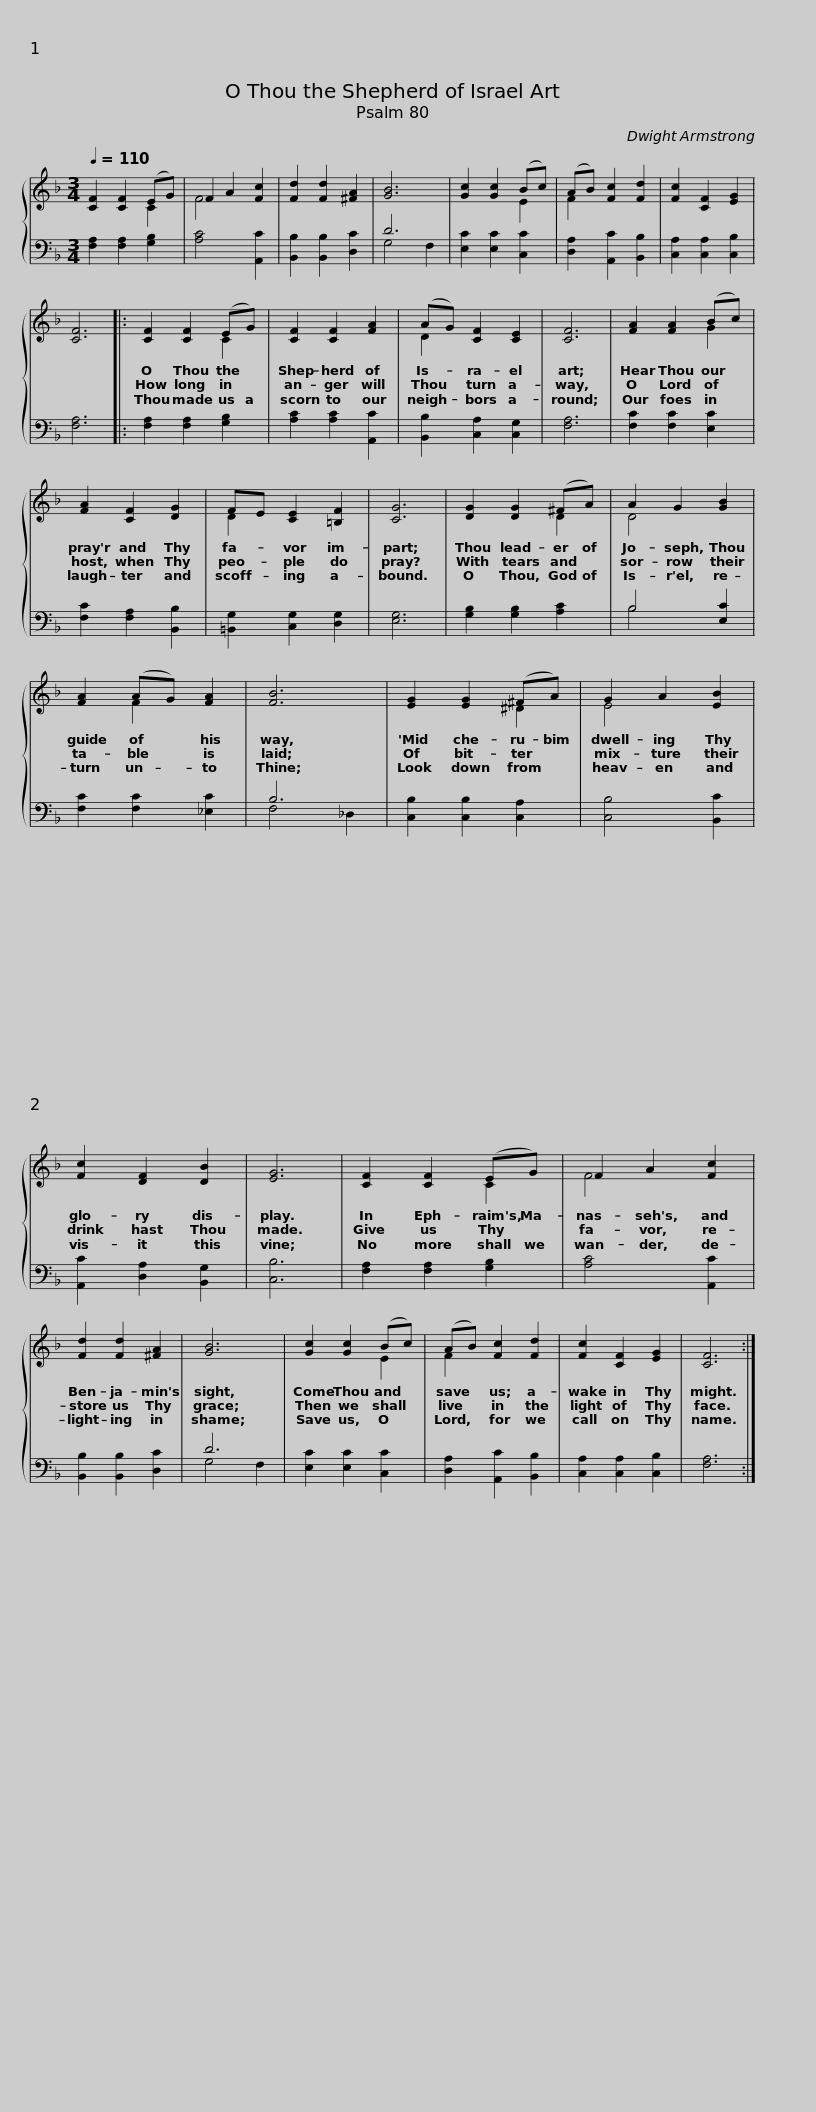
X:1
%%score { ( 1 2 ) | ( 3 4 ) }
L:1/8
Q:1/4=110
M:3/4
I:linebreak $
K:F
V:1 treble
V:2 treble
V:3 bass
V:4 bass
V:1
 [CF]2 [CF]2 (EG) | F2 A2 [Fc]2 | [Fd]2 [Fd]2 [^FA]2 | [GB]6 | [Gc]2 [Gc]2 (Bc) | %5
 (AB) [Fc]2 [Fd]2 | [Fc]2 [CF]2 [EG]2 | [CF]6 |:$ [CF]2 [CF]2 (EG) | [CF]2 [CF]2 [FA]2 | %10
 (AG) [CF]2 [CE]2 | [CF]6 | [FA]2 [FA]2 (Bc) |$ [FA]2 [CF]2 [DG]2 | FE [CE]2 [=B,F]2 | %15
 [CG]6 | [DG]2 [DG]2 (^FA) | A2 G2 [GB]2 | [FA]2 (AG) [FA]2 |$ [FB]6 | %20
 [EG]2 [EG]2 (^FA) | G2 A2 [EB]2 | [Fc]2 [DF]2 [DB]2 | [EG]6 | [CF]2 [CF]2 (EG) |$ %25
 F2 A2 [Fc]2 | [Fd]2 [Fd]2 [^FA]2 | [GB]6 | [Gc]2 [Gc]2 (Bc) | (AB) [Fc]2 [Fd]2 | %30
 [Fc]2 [CF]2 [EG]2 | [CF]6 :| %32
V:2
 x4 C2 | F4 x2 | x6 | x6 | x4 E2 | %5
 F2 x4 | x6 | x6 |:$ x4 C2 | x6 | %10
 D2 x4 | x6 | x4 G2 |$ x6 | D2 x4 | %15
 x6 | x4 D2 | D4 x2 | x2 F2 x2 |$ x6 | %20
 x4 ^D2 | E4 x2 | x6 | x6 | x4 C2 |$ %25
 F4 x2 | x6 | x6 | x4 E2 | F2 x4 | %30
 x6 | x6 :| %32
V:3
 [F,A,]2 [F,A,]2 [G,B,]2 | [A,C]4 [A,,C]2 | [B,,B,]2 [B,,B,]2 [D,C]2 | D6 | [E,C]2 [E,C]2 [C,C]2 | %5
 [D,A,]2 [A,,C]2 [B,,B,]2 | [C,A,]2 [C,A,]2 [C,B,]2 | [F,A,]6 |:$ [F,A,]2 [F,A,]2 [G,B,]2 | [A,C]2 [A,C]2 [A,,C]2 | %10
 [B,,B,]2 [C,A,]2 [C,G,]2 | [F,A,]6 | [F,C]2 [F,C]2 [E,C]2 |$ [F,C]2 [F,A,]2 [B,,B,]2 | [=B,,G,]2 [C,G,]2 [D,G,]2 | %15
 [E,G,]6 | [G,B,]2 [G,B,]2 [A,C]2 | B,4 [E,C]2 | [F,C]2 [F,C]2 [_E,C]2 |$ B,6 | %20
 [C,B,]2 [C,B,]2 [C,A,]2 | [C,B,]4 [B,,C]2 | [A,,C]2 [D,A,]2 [B,,G,]2 | [C,B,]6 | [F,A,]2 [F,A,]2 [G,B,]2 |$ %25
 [A,C]4 [A,,C]2 | [B,,B,]2 [B,,B,]2 [D,C]2 | D6 | [E,C]2 [E,C]2 [C,C]2 | [D,A,]2 [A,,C]2 [B,,B,]2 | %30
 [C,A,]2 [C,A,]2 [C,B,]2 | [F,A,]6 :| %32
V:4
 x6 | x6 | x6 | G,4 F,2 | x6 | %5
 x6 | x6 | x6 |:$ x6 | x6 | %10
 x6 | x6 | x6 |$ x6 | x6 | %15
 x6 | x6 | B,4 x2 | x6 |$ F,4 _D,2 | %20
 x6 | x6 | x6 | x6 | x6 |$ %25
 x6 | x6 | G,4 F,2 | x6 | x6 | %30
 x6 | x6 :| %32
